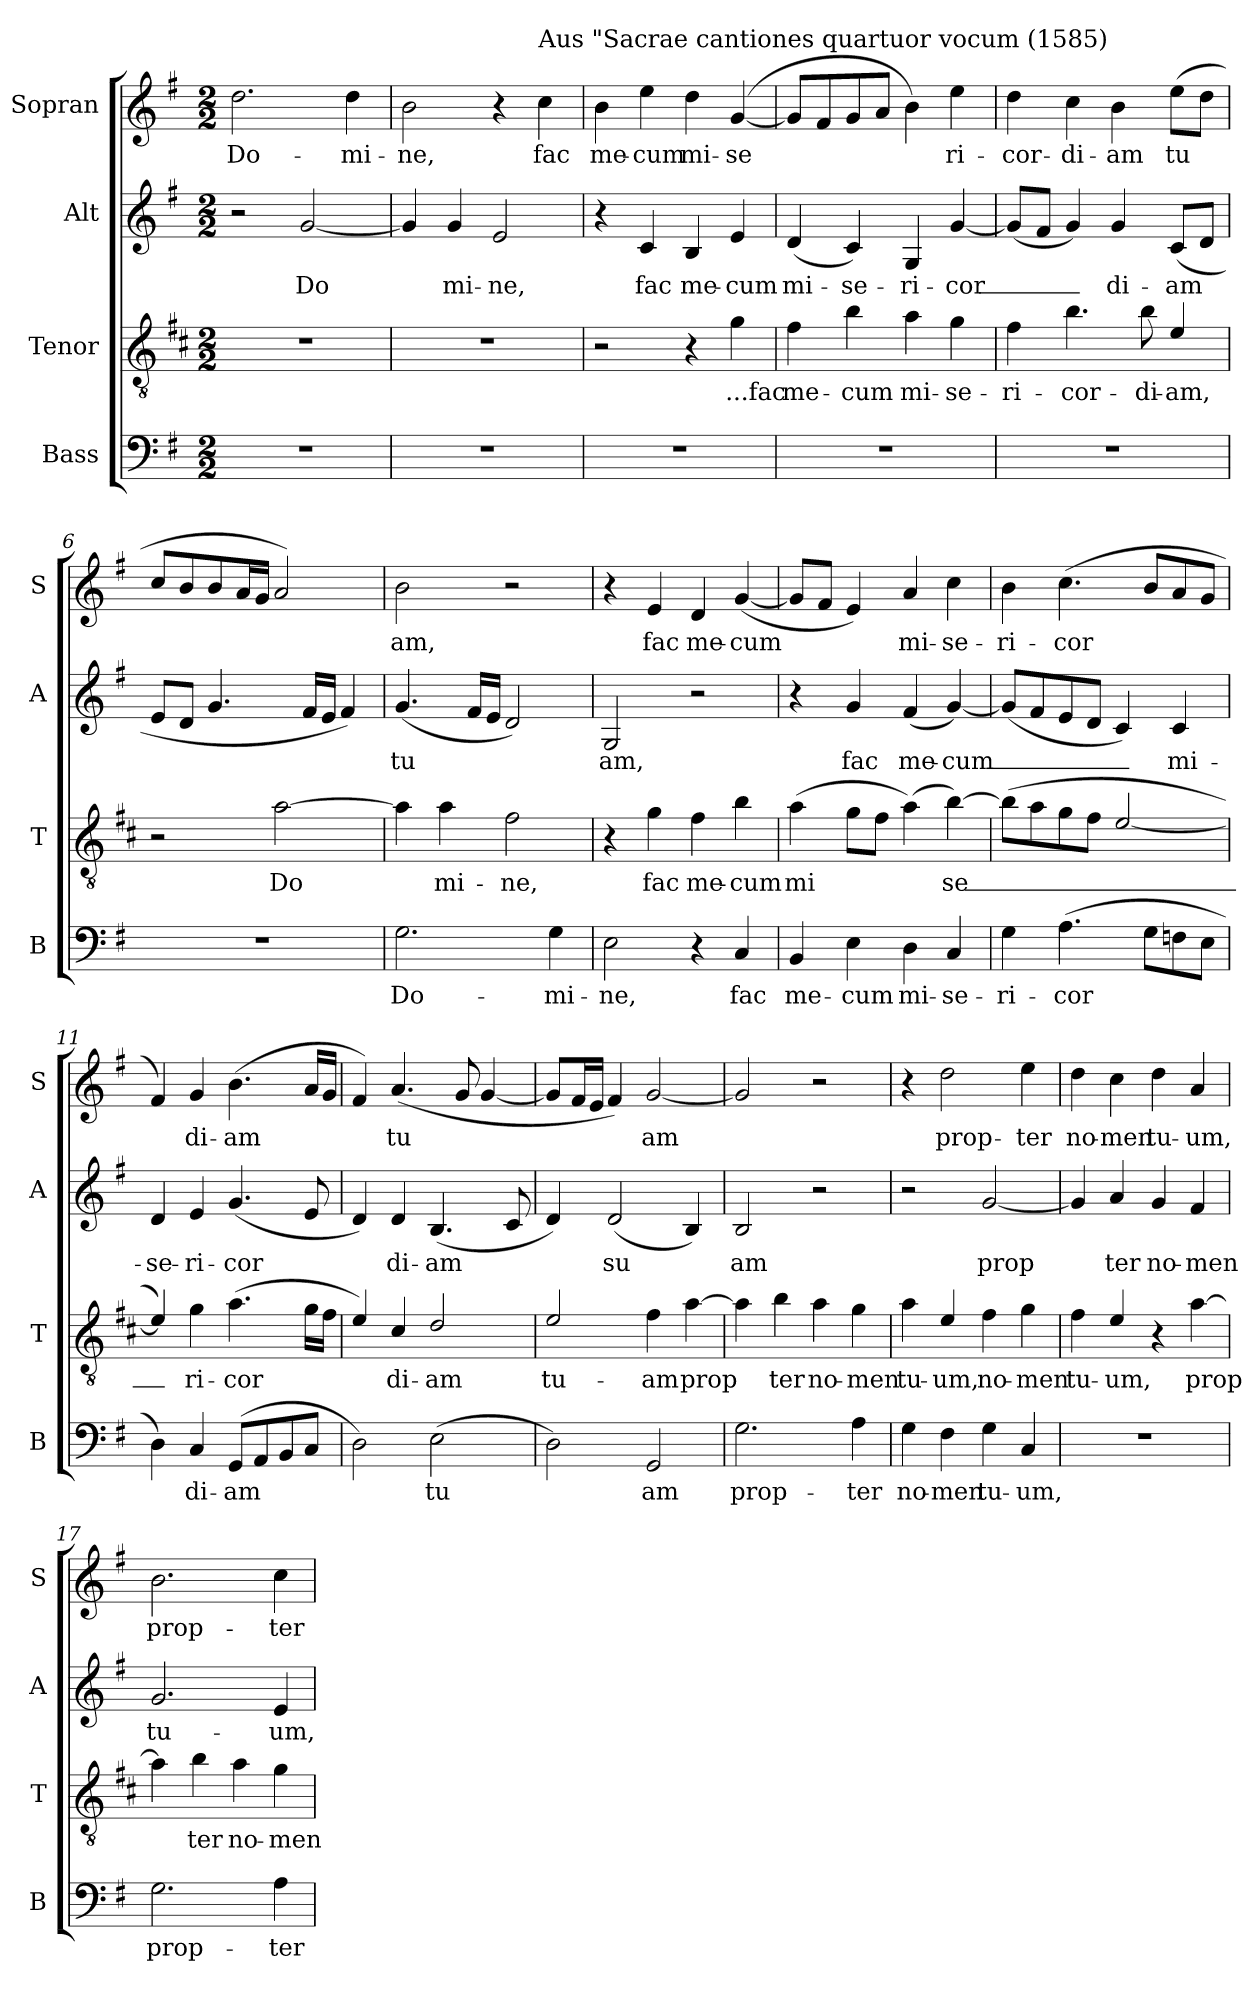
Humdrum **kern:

**kern	**text	**kern	**text	**kern	**text	**kern	**text
*part4	*part4	*part3	*part3	*part2	*part2	*part1	*part1
*staff4	*staff4	*staff3	*staff3	*staff2	*staff2	*staff1	*staff1
*I"Bass	*	*I"Tenor	*	*I"Alt	*	*I"Sopran	*
*I'B	*	*I'T	*	*I'A	*	*I'S	*
*clefF4	*	*clefGv2	*	*clefG2	*	*clefG2	*
*	*	*ITrd4c7	*	*	*	*	*
*k[f#]	*	*k[f#]	*	*k[f#]	*	*k[f#]	*
*M2/2	*	*M2/2	*	*M2/2	*	*M2/2	*
=1	=1	=1	=1	=1	=1	=1	=1
!	!	!	!	!	!	!	!LO:LY:b
1r	.	1r	.	2r	.	2.dd\	Do-
!	!	!	!	!	!LO:LY:b	!	!
.	.	.	.	[2g/	Do	.	.
!	!	!	!	!	!	!	!LO:LY:b
.	.	.	.	.	.	4dd\	mi-
=2	=2	=2	=2	=2	=2	=2	=2
!	!	!	!	!	!	!	!LO:LY:b
1r	.	1r	.	4g/]	.	2b\	ne,
!	!	!	!	!	!LO:LY:b	!	!
.	.	.	.	4g/	mi-	.	.
!	!	!	!	!	!LO:LY:b	!	!
.	.	.	.	2e/	ne,	4r	.
!	!	!	!	!	!	!LO:TX:a:t=Aus "Sacrae cantiones quartuor vocum (1585)	!
!	!	!	!	!	!	!	!LO:LY:b
.	.	.	.	.	.	4cc\	fac
=3	=3	=3	=3	=3	=3	=3	=3
!	!	!	!	!	!	!	!LO:LY:b
1r	.	2r	.	4r	.	4b\	me-
!	!	!	!	!	!LO:LY:b	!	!LO:LY:b
.	.	.	.	4c/	fac	4ee\	cum
!	!	!	!	!	!LO:LY:b	!	!LO:LY:b
.	.	4r	.	4B/	me-	4dd\	mi-
!	!	!	!LO:LY:b	!	!LO:LY:b	!	!LO:LY:b
.	.	4c\	...fac	4e/	cum	([4g/	se
=4	=4	=4	=4	=4	=4	=4	=4
!	!	!	!LO:LY:b	!	!LO:LY:b	!	!
1r	.	4B\	me-	(4d/	mi-	8g/L]	.
.	.	.	.	.	.	8f#/	.
!	!	!	!LO:LY:b	!	!LO:LY:b	!	!
.	.	4e\	cum	4c/)	se-	8g/	.
.	.	.	.	.	.	8a/J	.
!	!	!	!LO:LY:b	!	!LO:LY:b	!	!
.	.	4d\	mi-	4G/	ri-	4b\)	.
!	!	!	!LO:LY:b	!	!LO:LY:b	!	!LO:LY:b
.	.	4c\	se-	[4g/	cor_-	4ee\	ri-
!!LO:LB:g=z
=5	=5	=5	=5	=5	=5	=5	=5
!	!	!	!LO:LY:b	!	!	!	!LO:LY:b
1r	.	4B\	ri-	(8g/L]	.	4dd\	cor-
.	.	.	.	8f#/J	.	.	.
!	!	!	!LO:LY:b	!	!	!	!LO:LY:b
.	.	4.e\	cor-	4g/)	.	4cc\	di-
!	!	!	!	!	!LO:LY:b	!	!LO:LY:b
.	.	.	.	4g/	di-	4b\	am
!	!	!	!LO:LY:b	!	!	!	!
.	.	8e\	di-	.	.	.	.
!	!	!	!LO:LY:b	!	!LO:LY:b	!	!LO:LY:b
.	.	4A/	am,	(8c/L	am	(8ee\L	tu
.	.	.	.	8d/J	.	8dd\J	.
=6	=6	=6	=6	=6	=6	=6	=6
1r	.	2r	.	8e/L	.	8cc/L	.
.	.	.	.	8d/J	.	8b/	.
.	.	.	.	4.g/	.	8b/	.
.	.	.	.	.	.	16a/L	.
.	.	.	.	.	.	16g/JJ	.
!	!	!	!LO:LY:b	!	!	!	!
.	.	[2d\	Do	.	.	2a/)	.
.	.	.	.	16f#/LL	.	.	.
.	.	.	.	16e/JJ	.	.	.
.	.	.	.	4f#/)	.	.	.
=7	=7	=7	=7	=7	=7	=7	=7
!	!LO:LY:b	!	!	!	!LO:LY:b	!	!LO:LY:b
2.G\	Do-	4d\]	.	(4.g/	tu	2b\	am,
!	!	!	!LO:LY:b	!	!	!	!
.	.	4d\	mi-	.	.	.	.
.	.	.	.	16f#/LL	.	.	.
.	.	.	.	16e/JJ	.	.	.
!	!	!	!LO:LY:b	!	!	!	!
.	.	2B\	ne,	2d/)	.	2r	.
!	!LO:LY:b	!	!	!	!	!	!
4G\	mi-	.	.	.	.	.	.
=8	=8	=8	=8	=8	=8	=8	=8
!	!LO:LY:b	!	!	!	!LO:LY:b	!	!
2E\	ne,	4r	.	2G/	am,	4r	.
!	!	!	!LO:LY:b	!	!	!	!LO:LY:b
.	.	4c\	fac	.	.	4e/	fac
!	!	!	!LO:LY:b	!	!	!	!LO:LY:b
4r	.	4B\	me-	2r	.	4d/	me-
!	!LO:LY:b	!	!LO:LY:b	!	!	!	!LO:LY:b
4C/	fac	4e\	cum	.	.	([4g/	cum
=9	=9	=9	=9	=9	=9	=9	=9
!	!LO:LY:b	!	!LO:LY:b	!	!	!	!
4BB/	me-	(4d\	mi	4r	.	8g/L]	.
.	.	.	.	.	.	8f#/J	.
!	!LO:LY:b	!	!	!	!LO:LY:b	!	!
4E\	cum	8c\L	.	4g/	fac	4e/)	.
.	.	8B\J	.	.	.	.	.
!	!LO:LY:b	!	!	!	!LO:LY:b	!	!LO:LY:b
4D\	mi-	(4d\)	.	(4f#/	me-	4a/	mi-
!	!LO:LY:b	!	!LO:LY:b	!	!LO:LY:b	!	!LO:LY:b
4C/	se-	[4e\)	se_-	[4g/)	cum_-	4cc\	se-
!!LO:LB:g=z
=10	=10	=10	=10	=10	=10	=10	=10
!	!LO:LY:b	!	!	!	!	!	!LO:LY:b
4G\	ri-	(8e\L]	.	(8g/L]	.	4b\	ri-
.	.	8d\	.	8f#/	.	.	.
!	!LO:LY:b	!	!	!	!	!	!LO:LY:b
(4.A\	cor	8c\	.	8e/	.	(4.cc\	cor
.	.	8B\J	.	8d/J	.	.	.
.	.	[2A/	.	4c/)	.	.	.
8G\L	.	.	.	.	.	8b/L	.
!	!	!	!	!	!LO:LY:b	!	!
8Fn\	.	.	.	4c/	mi-	8a/	.
8E\J	.	.	.	.	.	8g/J	.
=11	=11	=11	=11	=11	=11	=11	=11
!	!	!	!	!	!LO:LY:b	!	!
4D\)	.	4A/])	.	4d/	se-	4f#/)	.
!	!LO:LY:b	!	!LO:LY:b	!	!LO:LY:b	!	!LO:LY:b
4C/	di-	4c\	ri-	4e/	ri-	4g/	di-
!	!LO:LY:b	!	!LO:LY:b	!	!LO:LY:b	!	!LO:LY:b
(8GG/L	am	(4.d\	cor	(4.g/	cor	(4.b\	am
8AA/	.	.	.	.	.	.	.
8BB/	.	.	.	.	.	.	.
8C/J	.	16c\LL	.	8e/	.	16a/LL	.
.	.	16B\JJ	.	.	.	16g/JJ	.
=12	=12	=12	=12	=12	=12	=12	=12
2D\)	.	4A/)	.	4d/)	.	4f#/)	.
!	!	!	!LO:LY:b	!	!LO:LY:b	!	!LO:LY:b
.	.	4F#/	di-	4d/	di-	(4.a/	tu
!	!LO:LY:b	!	!LO:LY:b	!	!LO:LY:b	!	!
(2E\	tu	2G/	am	(4.B/	am	.	.
.	.	.	.	.	.	8g/	.
.	.	.	.	.	.	[4g/	.
.	.	.	.	8c/	.	.	.
=13	=13	=13	=13	=13	=13	=13	=13
!	!	!	!LO:LY:b	!	!	!	!
2D\)	.	2A/	tu-	4d/)	.	8g/L]	.
.	.	.	.	.	.	16f#/L	.
.	.	.	.	.	.	16e/JJ	.
!	!	!	!	!	!LO:LY:b	!	!
.	.	.	.	(2d/	su	4f#/)	.
!	!LO:LY:b	!	!LO:LY:b	!	!	!	!LO:LY:b
2GG/	am	4B\	am	.	.	[2g/	am
!	!	!	!LO:LY:b	!	!	!	!
.	.	[4d\	prop	4B/)	.	.	.
=14	=14	=14	=14	=14	=14	=14	=14
!	!LO:LY:b	!	!	!	!LO:LY:b	!	!
2.G\	prop-	4d\]	.	2B/	am	2g/]	.
!	!	!	!LO:LY:b	!	!	!	!
.	.	4e\	ter	.	.	.	.
!	!	!	!LO:LY:b	!	!	!	!
.	.	4d\	no-	2r	.	2r	.
!	!LO:LY:b	!	!LO:LY:b	!	!	!	!
4A\	ter	4c\	men	.	.	.	.
!!LO:PB:g=z
=15	=15	=15	=15	=15	=15	=15	=15
!	!LO:LY:b	!	!LO:LY:b	!	!	!	!
4G\	no-	4d\	tu-	2r	.	4r	.
!	!LO:LY:b	!	!LO:LY:b	!	!	!	!LO:LY:b
4F#\	men	4A/	um,	.	.	2dd\	prop-
!	!LO:LY:b	!	!LO:LY:b	!	!LO:LY:b	!	!
4G\	tu-	4B\	no-	[2g/	prop	.	.
!	!LO:LY:b	!	!LO:LY:b	!	!	!	!LO:LY:b
4C/	um,	4c\	men	.	.	4ee\	ter
=16	=16	=16	=16	=16	=16	=16	=16
!	!	!	!LO:LY:b	!	!	!	!LO:LY:b
1r	.	4B\	tu-	4g/]	.	4dd\	no-
!	!	!	!LO:LY:b	!	!LO:LY:b	!	!LO:LY:b
.	.	4A/	um,	4a/	ter	4cc\	men
!	!	!	!	!	!LO:LY:b	!	!LO:LY:b
.	.	4r	.	4g/	no-	4dd\	tu-
!	!	!	!LO:LY:b	!	!LO:LY:b	!	!LO:LY:b
.	.	[4d\	prop	4f#/	men	4a/	um,
=17	=17	=17	=17	=17	=17	=17	=17
!	!LO:LY:b	!	!	!	!LO:LY:b	!	!LO:LY:b
2.G\	prop-	4d\]	.	2.g/	tu-	2.b\	prop-
!	!	!	!LO:LY:b	!	!	!	!
.	.	4e\	ter	.	.	.	.
!	!	!	!LO:LY:b	!	!	!	!
.	.	4d\	no-	.	.	.	.
!	!LO:LY:b	!	!LO:LY:b	!	!LO:LY:b	!	!LO:LY:b
4A\	ter	4c\	men	4e/	um,	4cc\	ter
=	=	=	=	=	=	=	=
*-	*-	*-	*-	*-	*-	*-	*-
